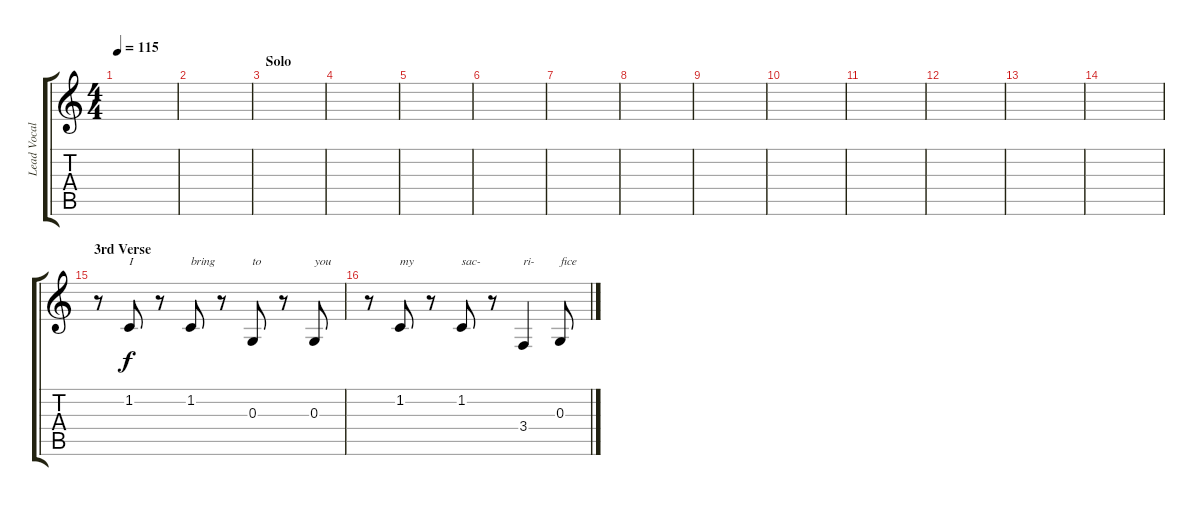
\track ("Lead Vocals" "Lead Vocal") {instrument lead8bassandlead}
\staff {score tabs}
\tuning (E4 B3 G3 D3 A2 E2) {hide}
\ts (4 4)
\tempo 115
\clef g2
\ks c
|
|
\section ("" "Solo")
|
|
|
|
|
|
|
|
|
|
|
|
\section ("" "3rd Verse")
r.8 1.2.8{txt "I"} r.8 1.2.8{txt "bring"} r.8 0.3.8{txt "to"} r.8 0.3.8{txt "you"} |
r.8 1.2.8{txt "my"} r.8 1.2.8{txt "sac-"} r.8 3.4.4{txt "ri-"} 0.3.8{txt "fice"}
